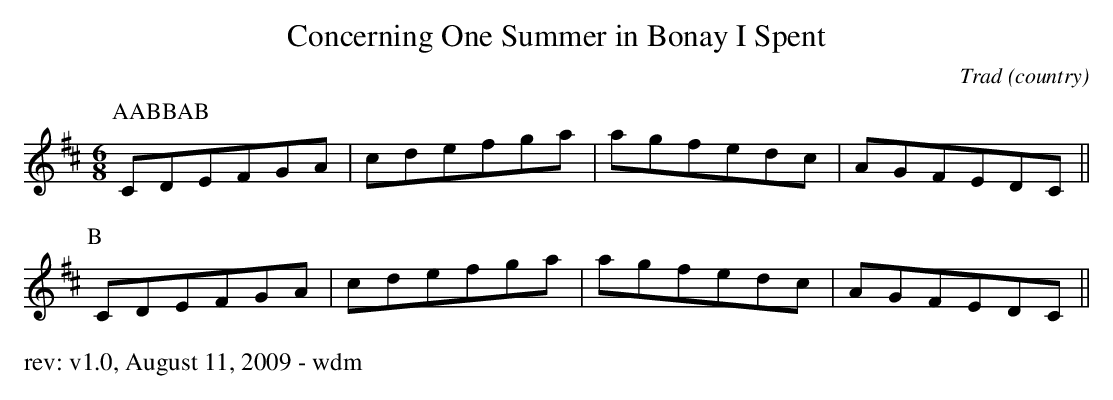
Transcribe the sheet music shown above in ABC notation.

X:1
T: Concerning One Summer in Bonay I Spent
O: Trad (country)
M: 6/8
K: Dmaj
P: AABBAB
P:A
CDEFGA|cdefga|agfedc|AGFEDC||
P:B
CDEFGA|cdefga|agfedc|AGFEDC||
